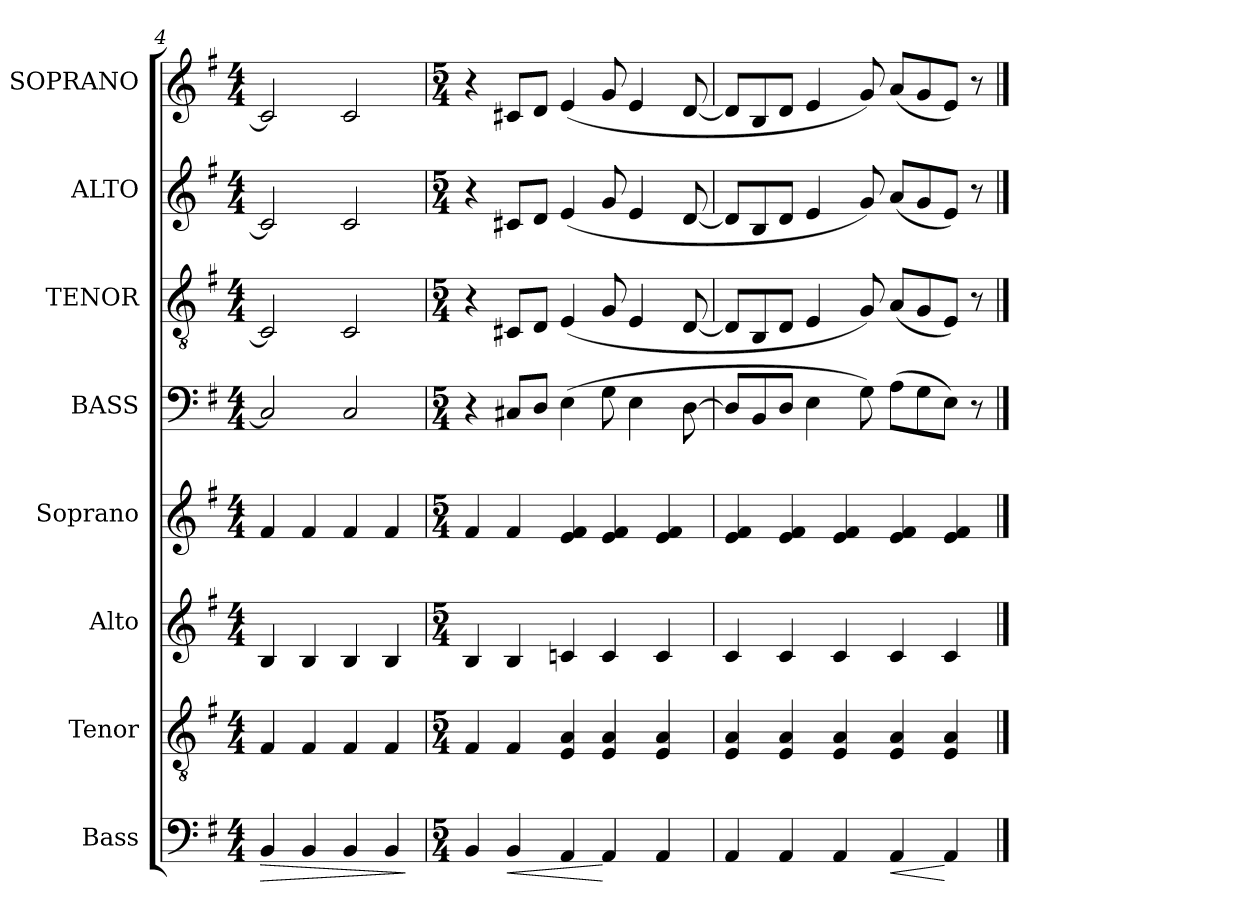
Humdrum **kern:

**kern	**dynam	**kern	**kern	**kern	**kern	**kern	**kern	**kern
*part8	*part8	*part7	*part6	*part5	*part4	*part3	*part2	*part1
*staff8	*staff8	*staff7	*staff6	*staff5	*staff4	*staff3	*staff2	*staff1
*I"Bass	*	*I"Tenor	*I"Alto	*I"Soprano	*I"BASS	*I"TENOR	*I"ALTO	*I"SOPRANO
*I'B.	*	*I'T.	*I'A.	*I'S.	*I'B.	*I'T.	*I'A.	*I'S.
*clefF4	*	*clefGv2	*clefG2	*clefG2	*clefF4	*clefGv2	*clefG2	*clefG2
*k[f#]	*	*k[f#]	*k[f#]	*k[f#]	*k[f#]	*k[f#]	*k[f#]	*k[f#]
*G:	*	*G:	*G:	*G:	*G:	*G:	*G:	*G:
*M4/4	*	*M4/4	*M4/4	*M4/4	*M4/4	*M4/4	*M4/4	*M4/4
=4	=4	=4	=4	=4	=4	=4	=4	=4
!	!LO:HP:b	!	!	!	!	!	!	!
4BB	>	4F#	4B	4f#	2C]	2C]	2c]	2c]
4BB	.	4F#	4B	4f#	.	.	.	.
4BB	.	4F#	4B	4f#	2C	2C	2c	2c
4BB	.	4F#	4B	4f#	.	.	.	.
.	]	.	.	.	.	.	.	.
=5	=5	=5	=5	=5	=5	=5	=5	=5
*M5/4	*	*M5/4	*M5/4	*M5/4	*M5/4	*M5/4	*M5/4	*M5/4
4BB	.	4F#	4B	4f#	4r	4r	4r	4r
!	!LO:HP:b	!	!	!	!	!	!	!
4BB	<	4F#	4B	4f#	8C#XL	8C#XL	8c#XL	8c#XL
.	.	.	.	.	8DJ	8DJ	8dJ	8dJ
4AA	.	4E 4A	4cn	4e 4f#	(4E	(4E	(4e	(4e
4AA	[	4E 4A	4c	4e 4f#	8G	8G	8g	8g
.	.	.	.	.	4E	4E	4e	4e
4AA	.	4E 4A	4c	4e 4f#	.	.	.	.
.	.	.	.	.	[8D	[8D	[8d	[8d
=6	=6	=6	=6	=6	=6	=6	=6	=6
4AA	.	4E 4A	4c	4e 4f#	8DL]	8DL]	8dL]	8dL]
.	.	.	.	.	8BB	8BB	8B	8B
4AA	.	4E 4A	4c	4e 4f#	8DJ	8DJ	8dJ	8dJ
.	.	.	.	.	4E	4E	4e	4e
4AA	.	4E 4A	4c	4e 4f#	.	.	.	.
.	.	.	.	.	8G)	8G)	8g)	8g)
!	!LO:HP:b	!	!	!	!	!	!	!
4AA	<	4E 4A	4c	4e 4f#	(8AL	(8AL	(8aL	(8aL
.	.	.	.	.	8G	8G	8g	8g
4AA	[	4E 4A	4c	4e 4f#	8EJ)	8EJ)	8eJ)	8eJ)
.	.	.	.	.	8r	8r	8r	8r
==	==	==	==	==	==	==	==	==
*-	*-	*-	*-	*-	*-	*-	*-	*-
